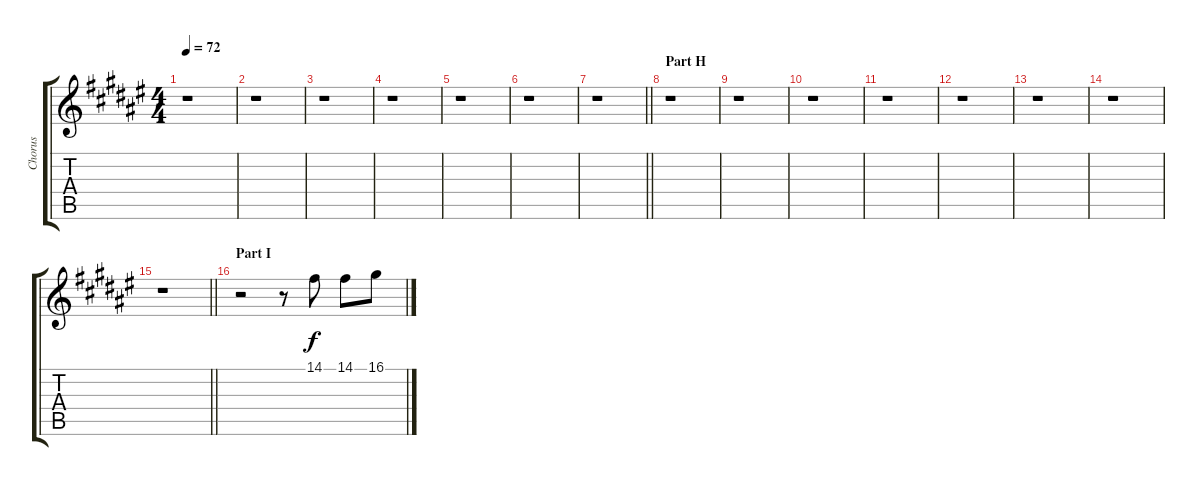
\track ("Chorus" "Chorus") {instrument trumpet}
\staff {score tabs}
\tuning (E4 B3 G3 D3 A2 E2) {hide}
\ts (4 4)
\tempo 72
\clef g2
\ks f#
r.1{dy f} |
r.1 |
r.1 |
r.1 |
r.1 |
r.1 |
\barLineRight lightlight
r.1 |
\section ("" "Part H")
r.1 |
r.1 |
r.1 |
r.1 |
r.1 |
r.1 |
r.1 |
\barLineRight lightlight
r.1 |
\section ("" "Part I")
r.2 r.8 14.1.8 14.1.8 16.1.8
